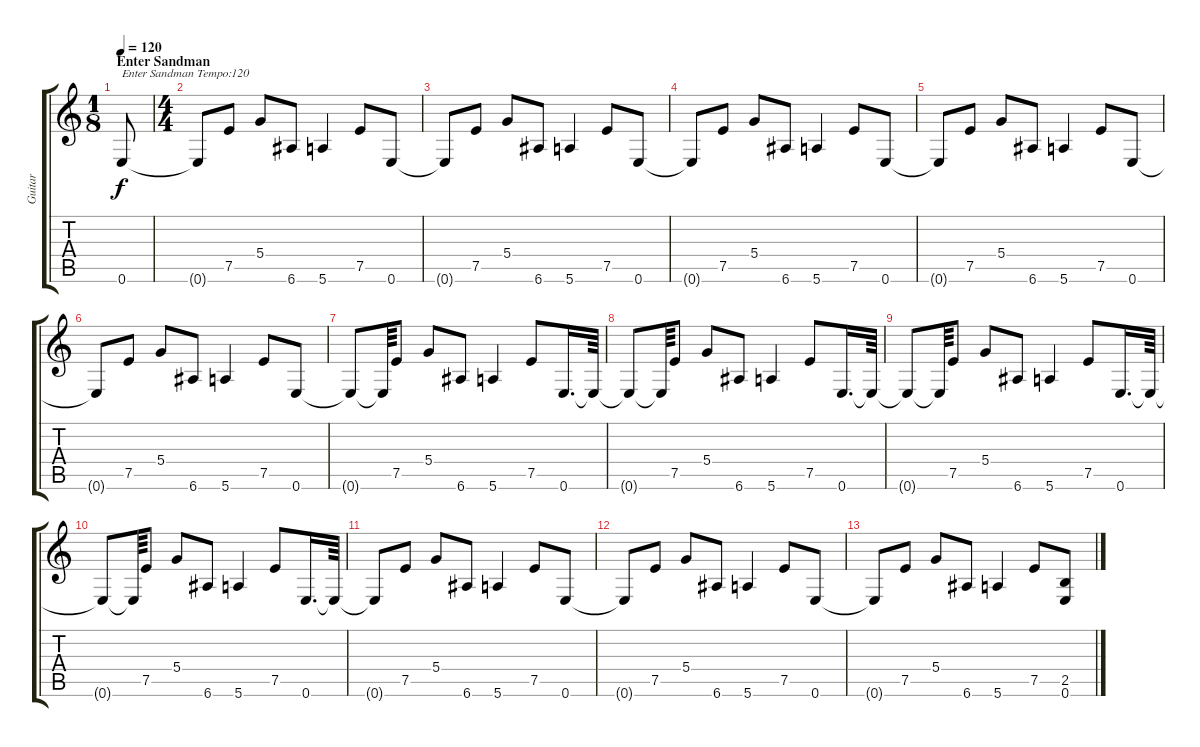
\track ("Guitar" "Guitar") {instrument electricguitarclean}
\staff {score tabs}
\tuning (E4 B3 G3 D3 A2 E2) {hide}
\ts (1 8)
\section ("" "Enter Sandman")
\tempo 120
\clef g2
\ks c
0.6.8{txt "Enter Sandman Tempo:120" dy f instrument electricguitarclean} |
\ts (4 4)
0.6{t}.8 7.5.8 5.4.8 6.6.8 5.6.4 7.5.8 0.6.8 |
0.6{t}.8 7.5.8 5.4.8 6.6.8 5.6.4 7.5.8 0.6.8 |
0.6{t}.8 7.5.8 5.4.8 6.6.8 5.6.4 7.5.8 0.6.8 |
0.6{t}.8 7.5.8 5.4.8 6.6.8 5.6.4 7.5.8 0.6.8 |
0.6{t}.8 7.5.8 5.4.8 6.6.8 5.6.4 7.5.8 0.6.8 |
0.6{t}.8 0.6{t}.64 7.5.8 5.4.8 6.6.8 5.6.4 7.5.8 0.6.16{d} 0.6{t}.64 |
0.6{t}.8 0.6{t}.64 7.5.8 5.4.8 6.6.8 5.6.4 7.5.8 0.6.16{d} 0.6{t}.64 |
0.6{t}.8 0.6{t}.64 7.5.8 5.4.8 6.6.8 5.6.4 7.5.8 0.6.16{d} 0.6{t}.64 |
0.6{t}.8 0.6{t}.64 7.5.8 5.4.8 6.6.8 5.6.4 7.5.8 0.6.16{d} 0.6{t}.64 |
0.6{t}.8 7.5.8 5.4.8 6.6.8 5.6.4 7.5.8 0.6.8 |
0.6{t}.8 7.5.8 5.4.8 6.6.8 5.6.4 7.5.8 0.6.8 |
0.6{t}.8 7.5.8 5.4.8 6.6.8 5.6.4 7.5.8 (2.5 0.6).8
